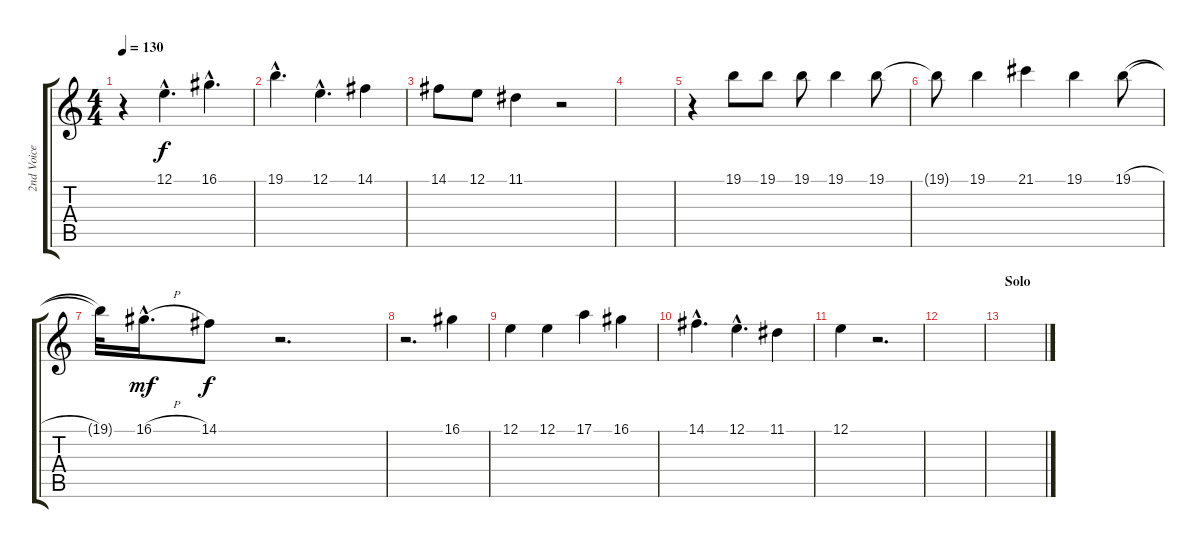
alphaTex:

\track ("2nd Voice (Farin)" "2nd Voice ") {instrument englishhorn}
\staff {score tabs}
\tuning (E4 B3 G3 D3 A2 E2) {hide}
\ts (4 4)
\tempo 130
\clef g2
\ks c
r.4{dy f} 12.1{hac}.4{d} 16.1{hac}.4{d} |
19.1{hac}.4{d} 12.1{hac}.4{d} 14.1.4 |
14.1.8 12.1.8 11.1.4 r.2 |
|
r.4 19.1.8 19.1.8 19.1.8 19.1.4 19.1.8 |
19.1{t}.8 19.1.4 21.1.4 19.1.4 19.1{h}.8 |
19.1{t}.32 16.1{h hac}.16{d dy mf} 14.1.8{dy f} r.2{d} |
r.2{d} 16.1.4 |
12.1.4 12.1.4 17.1.4 16.1.4 |
14.1{hac}.4{d} 12.1{hac}.4{d} 11.1.4 |
12.1.4 r.2{d} |
|
\section ("" "Solo")
